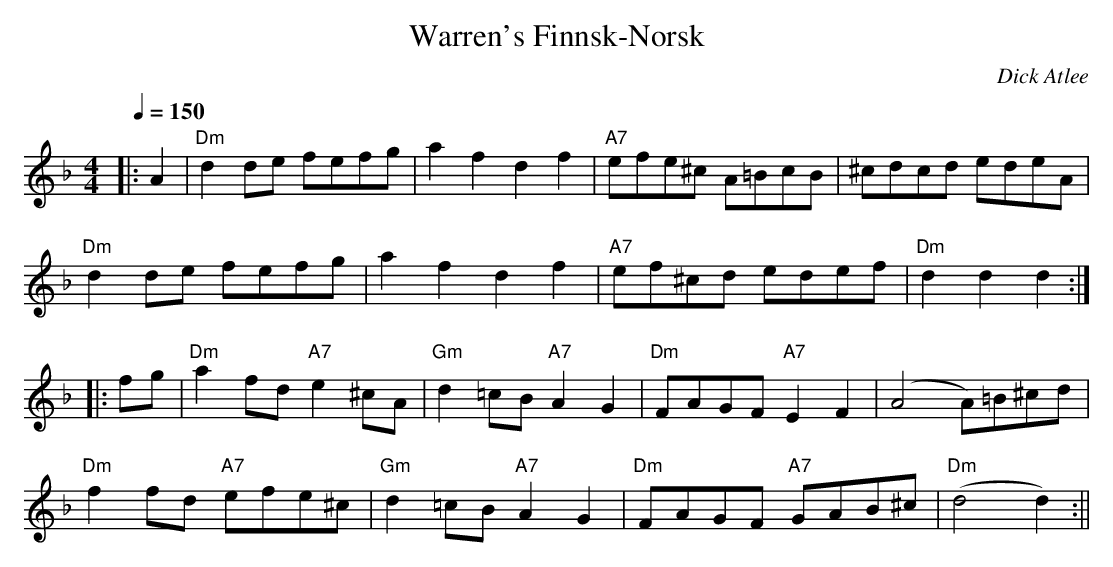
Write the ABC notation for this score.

X:1
T:Warren's Finnsk-Norsk
M:4/4
L:1/8
Q:1/4=150
C:Dick Atlee
K:Dm
|: A2 | "Dm" d2 de fefg | a2 f2 d2 f2 | "A7" efe^c A=BcB | ^cdcd edeA | !
"Dm" d2 de fefg | a2 f2 d2 f2 | "A7" ef^cd edef | "Dm" d2 d2 d2 :| !
|: fg | "Dm" a2 fd "A7" e2 ^cA | "Gm" d2 =cB "A7" A2 G2 |
"Dm" FAGF "A7" E2 F2 | (A4 A)=B^cd | !
"Dm" f2 fd "A7" efe^c |
"Gm" d2 =cB "A7" A2 G2 | "Dm" FAGF "A7" GAB^c | "Dm" (d4 d2) :||
